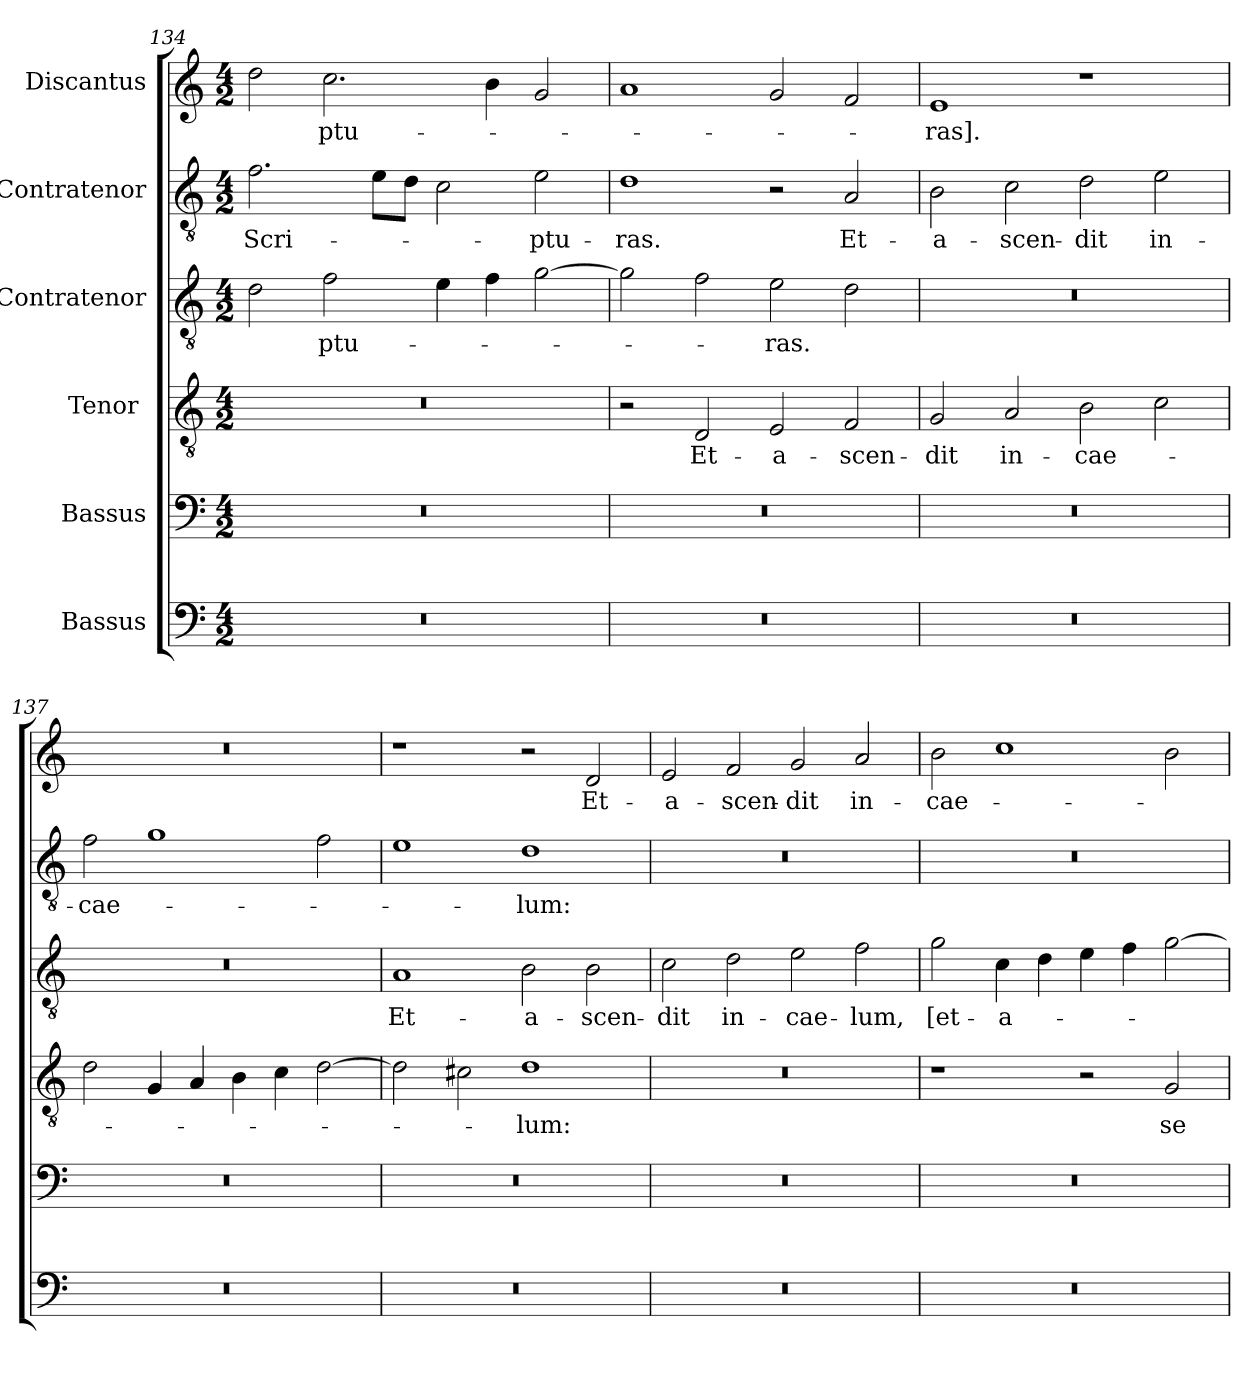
**kern	**kern	**kern	**text	**kern	**text	**kern	**text	**kern	**text
*part6	*part5	*part4	*part4	*part3	*part3	*part2	*part2	*part1	*part1
*staff6	*staff5	*staff4	*staff4	*staff3	*staff3	*staff2	*staff2	*staff1	*staff1
*I"Bassus	*I"Bassus	*I"Tenor 	*	*I"Contratenor	*	*I"Contratenor	*	*I"Discantus	*
*clefF4	*clefF4	*clefGv2	*	*clefGv2	*	*clefGv2	*	*clefG2	*
*k[]	*k[]	*k[]	*	*k[]	*	*k[]	*	*k[]	*
*M4/2	*M4/2	*M4/2	*	*M4/2	*	*M4/2	*	*M4/2	*
=134	=134	=134	=134	=134	=134	=134	=134	=134	=134
0r	0r	0r	.	2d\	.	2.f\	Scri-	2dd\	.
.	.	.	.	2f\	-ptu-	.	.	2.cc\	-ptu-
.	.	.	.	.	.	8e\L	.	.	.
.	.	.	.	.	.	8d\J	.	.	.
.	.	.	.	4e\	.	2c\	.	.	.
.	.	.	.	4f\	.	.	.	4b\	.
.	.	.	.	[2g\	.	2e\	-ptu-	2g/	.
=135	=135	=135	=135	=135	=135	=135	=135	=135	=135
0r	0r	2r	.	2g\]	.	1d\	-ras.	1a/	.
.	.	2D/	Et-	2f\	.	.	.	.	.
.	.	2E/	a-	2e\	-ras.	2r	.	2g/	.
.	.	2F/	-scen-	2d\	.	2A/	Et-	2f/	.
=136	=136	=136	=136	=136	=136	=136	=136	=136	=136
0r	0r	2G/	-dit	0r	.	2B\	a-	1e/	-ras].
.	.	2A/	in-	.	.	2c\	-scen-	.	.
.	.	2B\	cae-	.	.	2d\	-dit	1r	.
.	.	2c\	.	.	.	2e\	in-	.	.
=137	=137	=137	=137	=137	=137	=137	=137	=137	=137
0r	0r	2d\	.	0r	.	2f\	cae-	0r	.
.	.	4G/	.	.	.	1g\	.	.	.
.	.	4A/	.	.	.	.	.	.	.
.	.	4B\	.	.	.	.	.	.	.
.	.	4c\	.	.	.	.	.	.	.
.	.	[2d\	.	.	.	2f\	.	.	.
=138	=138	=138	=138	=138	=138	=138	=138	=138	=138
0r	0r	2d\]	.	1A/	Et-	1e\	.	1r	.
.	.	2c#X\	.	.	.	.	.	.	.
.	.	1d\	-lum:	2B\	a-	1d\	-lum:	2r	.
.	.	.	.	2B\	-scen-	.	.	2d/	Et-
=139	=139	=139	=139	=139	=139	=139	=139	=139	=139
0r	0r	0r	.	2c\	-dit	0r	.	2e/	a-
.	.	.	.	2d\	in-	.	.	2f/	-scen-
.	.	.	.	2e\	cae-	.	.	2g/	-dit
.	.	.	.	2f\	-lum,	.	.	2a/	in-
=140	=140	=140	=140	=140	=140	=140	=140	=140	=140
0r	0r	1r	.	2g\	[et-	0r	.	2b\	cae-
.	.	.	.	4c\	a-	.	.	1cc\	.
.	.	.	.	4d\	.	.	.	.	.
.	.	2r	.	4e\	.	.	.	.	.
.	.	.	.	4f\	.	.	.	.	.
.	.	2G/	se-	[2g\	.	.	.	2b\	.
=	=	=	=	=	=	=	=	=	=
*-	*-	*-	*-	*-	*-	*-	*-	*-	*-
